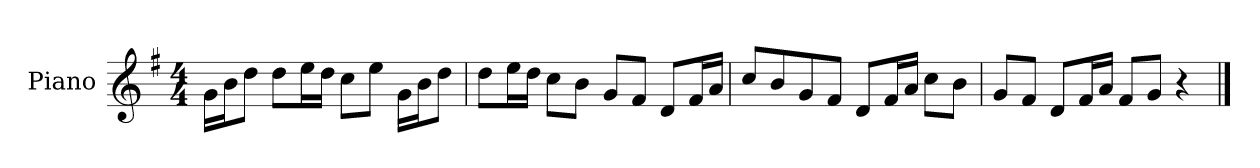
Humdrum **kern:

**kern
*part1
*staff1
*I"Piano
*I'P-no
*clefG2
*k[f#]
*M4/4
*MM90
=1
16g\LL
16b\J
8dd\J
8dd\L
16ee\L
16dd\JJ
8cc\L
8ee\J
16g\LL
16b\J
8dd\J
=2
8dd\L
16ee\L
16dd\JJ
8cc\L
8b\J
8g/L
8f#/J
8d/L
16f#/L
16a/JJ
=3
8cc/L
8b/
8g/
8f#/J
8d/L
16f#/L
16a/JJ
8cc\L
8b\J
=4
8g/L
8f#/J
8d/L
16f#/L
16a/JJ
8f#/L
8g/J
4r
==
*-
